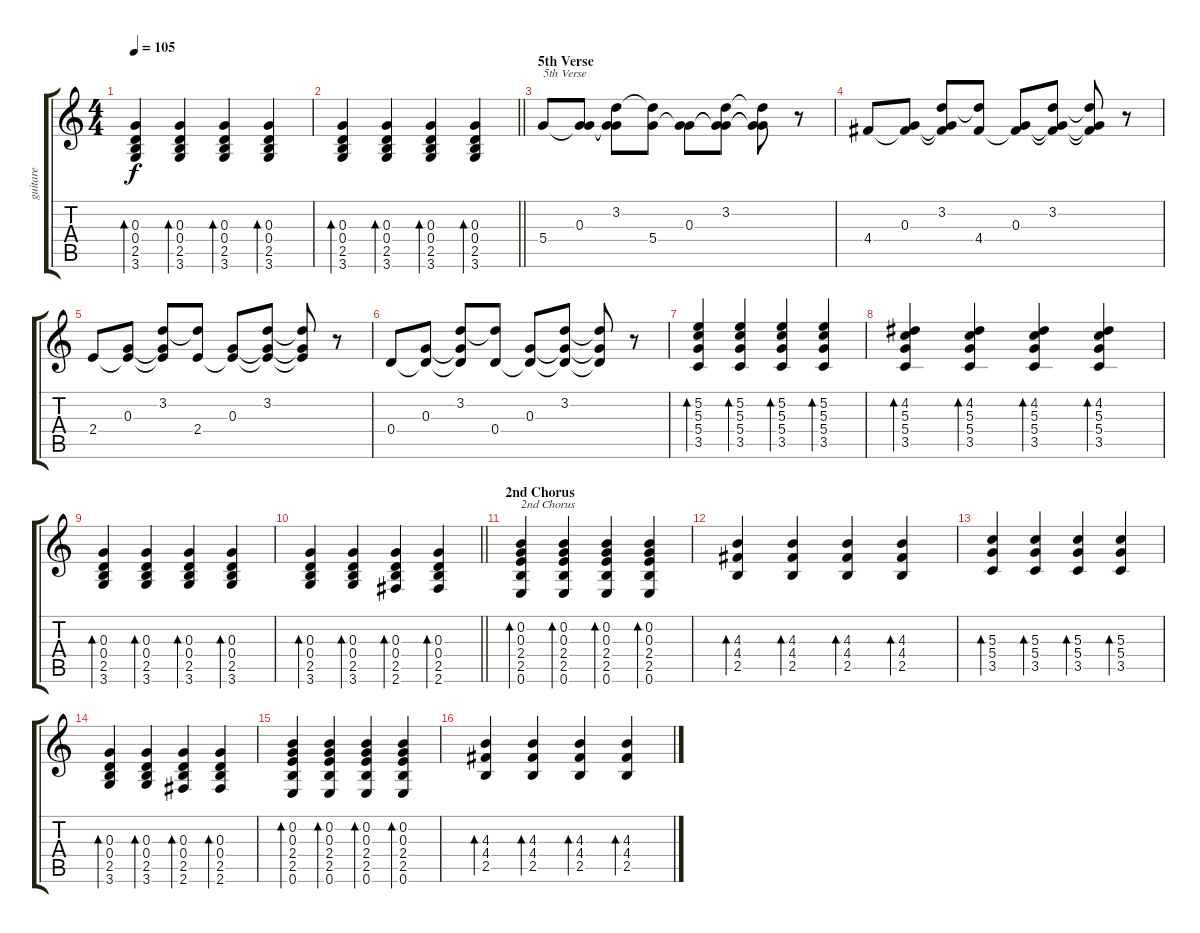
\track ("guitare" "guitare") {instrument acousticguitarnylon}
\staff {score tabs}
\tuning (E4 B3 G3 D3 A2 E2) {hide}
\ts (4 4)
\tempo 105
\clef g2
\ks c
(0.3 0.4 2.5 3.6).4{bd 60 dy f} (0.3 0.4 2.5 3.6).4{bd 60} (0.3 0.4 2.5 3.6).4{bd 60} (0.3 0.4 2.5 3.6).4{bd 60} |
\barLineRight lightlight
(0.3 0.4 2.5 3.6).4{bd 60} (0.3 0.4 2.5 3.6).4{bd 60} (0.3 0.4 2.5 3.6).4{bd 60} (0.3 0.4 2.5 3.6).4{bd 60} |
\section ("" "5th Verse")
5.4.8{txt "5th Verse" volume 13} (0.3 5.4{t}).8 (3.2 0.3{t} 5.4{t}).8 (3.2{t} 5.4).8 (0.3 5.4{t}).8 (3.2 0.3{t} 5.4{t}).8 (3.2{t} 0.3{t} 5.4{t}).8 r.8 |
4.4.8 (0.3 4.4{t}).8 (3.2 0.3{t} 4.4{t}).8 (3.2{t} 4.4).8 (0.3 4.4{t}).8 (3.2 0.3{t} 4.4{t}).8 (3.2{t} 0.3{t} 4.4{t}).8 r.8 |
2.4.8 (0.3 2.4{t}).8 (3.2 0.3{t} 2.4{t}).8 (3.2{t} 2.4).8 (0.3 2.4{t}).8 (3.2 0.3{t} 2.4{t}).8 (3.2{t} 0.3{t} 2.4{t}).8 r.8 |
0.4.8 (0.3 0.4{t}).8 (3.2 0.3{t} 0.4{t}).8 (3.2{t} 0.4).8 (0.3 0.4{t}).8 (3.2 0.3{t} 0.4{t}).8 (3.2{t} 0.3{t} 0.4{t}).8 r.8 |
(5.2 5.3 5.4 3.5).4{bd 60 volume 9} (5.2 5.3 5.4 3.5).4{bd 60} (5.2 5.3 5.4 3.5).4{bd 60} (5.2 5.3 5.4 3.5).4{bd 60} |
(4.2 5.3 5.4 3.5).4{bd 60} (4.2 5.3 5.4 3.5).4{bd 60} (4.2 5.3 5.4 3.5).4{bd 60} (4.2 5.3 5.4 3.5).4{bd 60} |
(0.3 0.4 2.5 3.6).4{bd 60} (0.3 0.4 2.5 3.6).4{bd 60} (0.3 0.4 2.5 3.6).4{bd 60} (0.3 0.4 2.5 3.6).4{bd 60} |
\barLineRight lightlight
(0.3 0.4 2.5 3.6).4{bd 60} (0.3 0.4 2.5 3.6).4{bd 60} (0.3 0.4 2.5 2.6).4{bd 60} (0.3 0.4 2.5 2.6).4{bd 60} |
\section ("" "2nd Chorus")
(0.2 0.3 2.4 2.5 0.6).4{bd 60 txt "2nd Chorus"} (0.2 0.3 2.4 2.5 0.6).4{bd 60} (0.2 0.3 2.4 2.5 0.6).4{bd 60} (0.2 0.3 2.4 2.5 0.6).4{bd 60} |
(4.3 4.4 2.5).4{bd 60} (4.3 4.4 2.5).4{bd 60} (4.3 4.4 2.5).4{bd 60} (4.3 4.4 2.5).4{bd 60} |
(5.3 5.4 3.5).4{bd 60} (5.3 5.4 3.5).4{bd 60} (5.3 5.4 3.5).4{bd 60} (5.3 5.4 3.5).4{bd 60} |
(0.3 0.4 2.5 3.6).4{bd 60} (0.3 0.4 2.5 3.6).4{bd 60} (0.3 0.4 2.5 2.6).4{bd 60} (0.3 0.4 2.5 2.6).4{bd 60} |
(0.2 0.3 2.4 2.5 0.6).4{bd 60} (0.2 0.3 2.4 2.5 0.6).4{bd 60} (0.2 0.3 2.4 2.5 0.6).4{bd 60} (0.2 0.3 2.4 2.5 0.6).4{bd 60} |
(4.3 4.4 2.5).4{bd 60} (4.3 4.4 2.5).4{bd 60} (4.3 4.4 2.5).4{bd 60} (4.3 4.4 2.5).4{bd 60}
